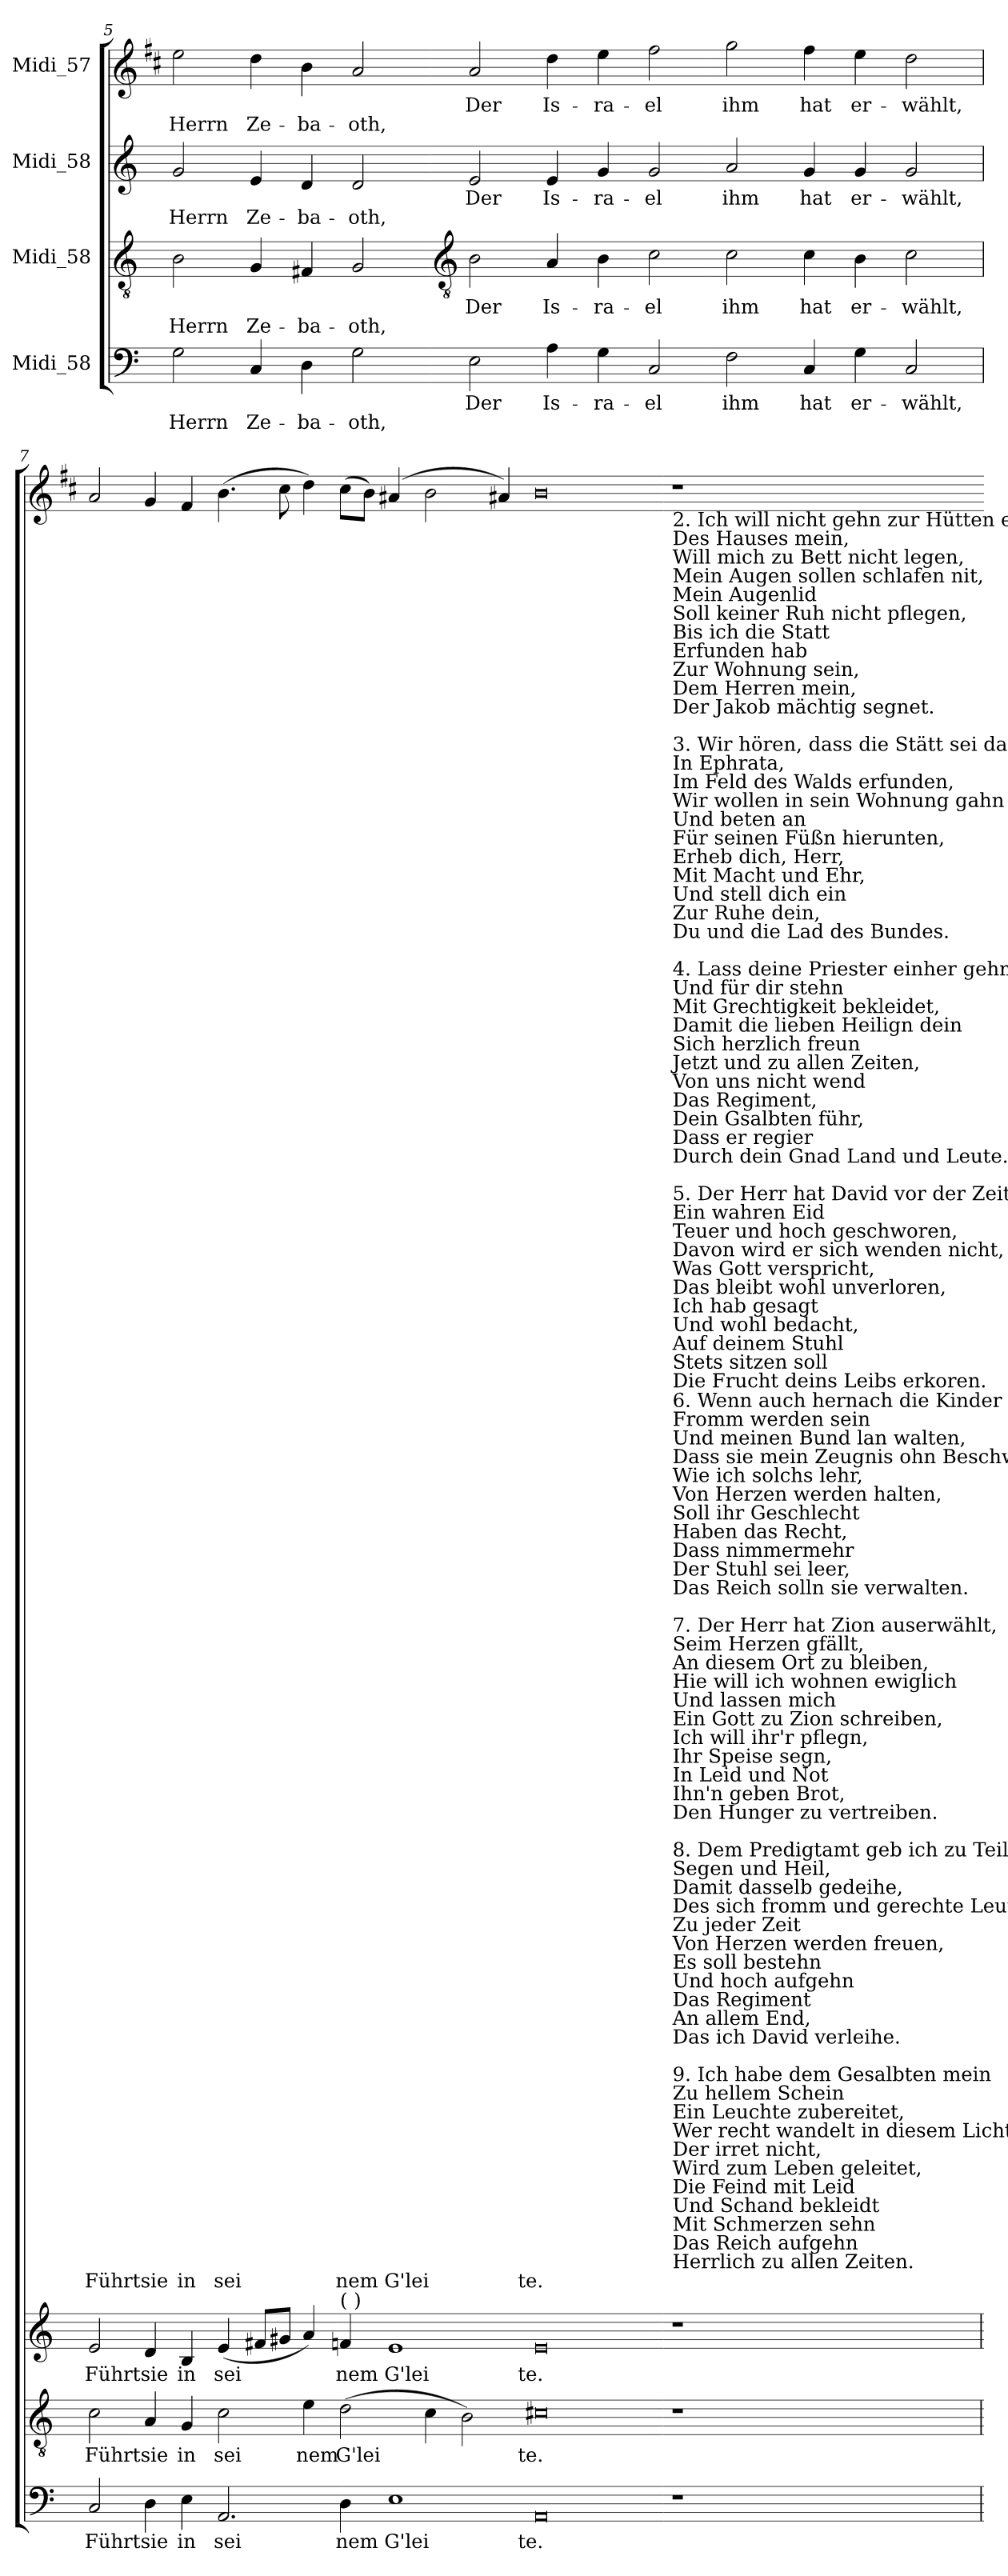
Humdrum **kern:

**kern	**text	**text	**kern	**text	**text	**kern	**text	**text	**kern	**text	**text
*part4	*part4	*part4	*part3	*part3	*part3	*part2	*part2	*part2	*part1	*part1	*part1
*staff4	*staff4	*staff4	*staff3	*staff3	*staff3	*staff2	*staff2	*staff2	*staff1	*staff1	*staff1
*I"Midi_58	*	*	*I"Midi_58	*	*	*I"Midi_58	*	*	*I"Midi_57	*	*
*clefF4	*	*	*clefGv2	*	*	*clefG2	*	*	*clefG2	*	*
*	*	*	*	*	*	*	*	*	*ITrd1c2	*	*
*k[]	*	*	*k[]	*	*	*k[]	*	*	*k[]	*	*
*C:	*	*	*C:	*	*	*C:	*	*	*C:	*	*
=5	=5	=5	=5	=5	=5	=5	=5	=5	=5	=5	=5
!	!	!LO:LY:b	!	!	!LO:LY:b	!	!	!LO:LY:b	!	!	!LO:LY:b
2G	.	Herrn	2B	.	Herrn	2g	.	Herrn	2dd	.	Herrn
!	!	!LO:LY:b	!	!	!LO:LY:b	!	!	!LO:LY:b	!	!	!LO:LY:b
4C	.	Ze-	4G	.	Ze-	4e	.	Ze-	4cc	.	Ze-
!	!	!LO:LY:b	!	!	!LO:LY:b	!	!	!LO:LY:b	!	!	!LO:LY:b
4D	.	-ba-	4F#X	.	-ba-	4d	.	-ba-	4a	.	-ba-
!	!	!LO:LY:b	!	!	!LO:LY:b	!	!	!LO:LY:b	!	!	!LO:LY:b
2G	.	-oth,	2G	.	-oth,	2d	.	-oth,	2g	.	-oth,
!!LO:LB:g=z
=6-	=6-	=6-	=6-	=6-	=6-	=6-	=6-	=6-	=6-	=6-	=6-
*	*	*	*clefGv2	*	*	*	*	*	*	*	*
!	!LO:LY:b	!	!	!LO:LY:b	!	!	!LO:LY:b	!	!	!LO:LY:b	!
2E	Der	.	2B	Der	.	2e	Der	.	2g	Der	.
!	!LO:LY:b	!	!	!LO:LY:b	!	!	!LO:LY:b	!	!	!LO:LY:b	!
4A	Is-	.	4A	Is-	.	4e	Is-	.	4cc	Is-	.
!	!LO:LY:b	!	!	!LO:LY:b	!	!	!LO:LY:b	!	!	!LO:LY:b	!
4G	-ra-	.	4B	-ra-	.	4g	-ra-	.	4dd	-ra-	.
!	!LO:LY:b	!	!	!LO:LY:b	!	!	!LO:LY:b	!	!	!LO:LY:b	!
2C	-el	.	2c	-el	.	2g	-el	.	2ee	-el	.
!	!LO:LY:b	!	!	!LO:LY:b	!	!	!LO:LY:b	!	!	!LO:LY:b	!
2F	ihm	.	2c	ihm	.	2a	ihm	.	2ff	ihm	.
!	!LO:LY:b	!	!	!LO:LY:b	!	!	!LO:LY:b	!	!	!LO:LY:b	!
4C	hat	.	4c	hat	.	4g	hat	.	4ee	hat	.
!	!LO:LY:b	!	!	!LO:LY:b	!	!	!LO:LY:b	!	!	!LO:LY:b	!
4G	er-	.	4B	er-	.	4g	er-	.	4dd	er-	.
!	!LO:LY:b	!	!	!LO:LY:b	!	!	!LO:LY:b	!	!	!LO:LY:b	!
2C	-wählt,	.	2c	-wählt,	.	2g	-wählt,	.	2cc	-wählt,	.
=7	=7	=7	=7	=7	=7	=7	=7	=7	=7	=7	=7
!	!LO:LY:b	!	!	!LO:LY:b	!	!	!LO:LY:b	!	!	!LO:LY:b	!
2C	Führt	.	2c	Führt	.	2e	Führt	.	2g	Führt	.
!	!LO:LY:b	!	!	!LO:LY:b	!	!	!LO:LY:b	!	!	!LO:LY:b	!
4D	sie	.	4A	sie	.	4d	sie	.	4f	sie	.
!	!LO:LY:b	!	!	!LO:LY:b	!	!	!LO:LY:b	!	!	!LO:LY:b	!
4E	in	.	4G	in	.	4B	in	.	4e	in	.
!	!LO:LY:b	!	!	!LO:LY:b	!	!	!LO:LY:b	!	!	!LO:LY:b	!
2.AA	sei	.	2c	sei	.	(<4e	sei	.	(>4.a	sei	.
.	.	.	.	.	.	8f#XL	.	.	.	.	.
.	.	.	.	.	.	8g#XJ	.	.	8b	.	.
!	!	!	!	!LO:LY:b	!	!	!	!	!	!	!
.	.	.	4e	nem	.	4a)	.	.	4cc)	.	.
!	!	!	!	!	!	!LO:TX:a:t=(  )	!	!	!	!	!
!	!LO:LY:b	!	!	!LO:LY:b	!	!	!LO:LY:b	!	!	!LO:LY:b	!
4D	nem	.	(>2d	G'lei	.	4f	nem	.	(<8bL	nem	.
.	.	.	.	.	.	.	.	.	8aJ)	.	.
!	!LO:LY:b	!	!	!	!	!	!LO:LY:b	!	!	!LO:LY:b	!
1E	G'lei	.	.	.	.	1e	G'lei	.	(<4g#X	G'lei	.
.	.	.	4c	.	.	.	.	.	2a	.	.
.	.	.	2B)	.	.	.	.	.	.	.	.
.	.	.	.	.	.	.	.	.	4g#X)	.	.
!	!LO:LY:b	!	!	!LO:LY:b	!	!	!LO:LY:b	!	!	!LO:LY:b	!
0AA	te.	.	0c#X	te.	.	0e	te.	.	0a	te.	.
!!LO:LB:g=z
=8-	=8-	=8-	=8-	=8-	=8-	=8-	=8-	=8-	=8-	=8-	=8-
!	!	!	!	!	!	!	!	!	!LO:TX:b:t=2. Ich will nicht gehn zur Hütten ein\nDes Hauses mein,\nWill mich zu Bett nicht legen,\nMein Augen sollen schlafen nit,\nMein Augenlid\nSoll keiner Ruh nicht pflegen,\nBis ich die Statt\nErfunden hab\nZur Wohnung sein,\nDem Herren mein,\nDer Jakob mächtig segnet.\n\n3. Wir hören, dass die Stätt sei da\nIn Ephrata,\nIm Feld des Walds erfunden,\nWir wollen in sein Wohnung gahn\nUnd beten an\nFür seinen Füßn hierunten,\nErheb dich, Herr,\nMit Macht und Ehr,\nUnd stell dich ein\nZur Ruhe dein,\nDu und die Lad des Bundes.\n\n4. Lass deine Priester einher gehn\nUnd für dir stehn\nMit Grechtigkeit bekleidet,\nDamit die lieben Heilign dein\nSich herzlich freun\nJetzt und zu allen Zeiten,\nVon uns nicht wend\nDas Regiment,\nDein Gsalbten führ,\nDass er regier\nDurch dein Gnad Land und Leute.\n\n5. Der Herr hat David vor der Zeit\nEin wahren Eid\nTeuer und hoch geschworen,\nDavon wird er sich wenden nicht,\nWas Gott verspricht,\nDas bleibt wohl unverloren,\nIch hab gesagt\nUnd wohl bedacht,\nAuf deinem Stuhl\nStets sitzen soll\nDie Frucht deins Leibs erkoren.	!	!
!	!	!	!	!	!	!	!	!	!LO:TX:b:t=6. Wenn auch hernach die Kinder dein\nFromm werden sein\nUnd meinen Bund lan walten,\nDass sie mein Zeugnis ohn Beschwer,\nWie ich solchs lehr,\nVon Herzen werden halten,\nSoll ihr Geschlecht\nHaben das Recht,\nDass nimmermehr\nDer Stuhl sei leer,\nDas Reich solln sie verwalten.\n\n7. Der Herr hat Zion auserwählt,\nSeim Herzen gfällt,\nAn diesem Ort zu bleiben,\nHie will ich wohnen ewiglich\nUnd lassen mich\nEin Gott zu Zion schreiben,\nIch will ihr'r pflegn,\nIhr Speise segn,\nIn Leid und Not\nIhn'n geben Brot,\nDen Hunger zu vertreiben.\n\n8. Dem Predigtamt geb ich zu Teil\nSegen und Heil,\nDamit dasselb gedeihe,\nDes sich fromm und gerechte Leut\nZu jeder Zeit\nVon Herzen werden freuen,\nEs soll bestehn\nUnd hoch aufgehn\nDas Regiment\nAn allem End,\nDas ich David verleihe.\n\n9. Ich habe dem Gesalbten mein\nZu hellem Schein\nEin Leuchte zubereitet,\nWer recht wandelt in diesem Licht,\nDer irret nicht,\nWird zum Leben geleitet,\nDie Feind mit Leid\nUnd Schand bekleidt\nMit Schmerzen sehn\nDas Reich aufgehn\nHerrlich zu allen Zeiten.	!	!
1r	.	.	1r	.	.	1r	.	.	1r	.	.
=	=-	=-	=	=-	=-	=	=-	=-	=-	=-	=-
*-	*-	*-	*-	*-	*-	*-	*-	*-	*-	*-	*-
